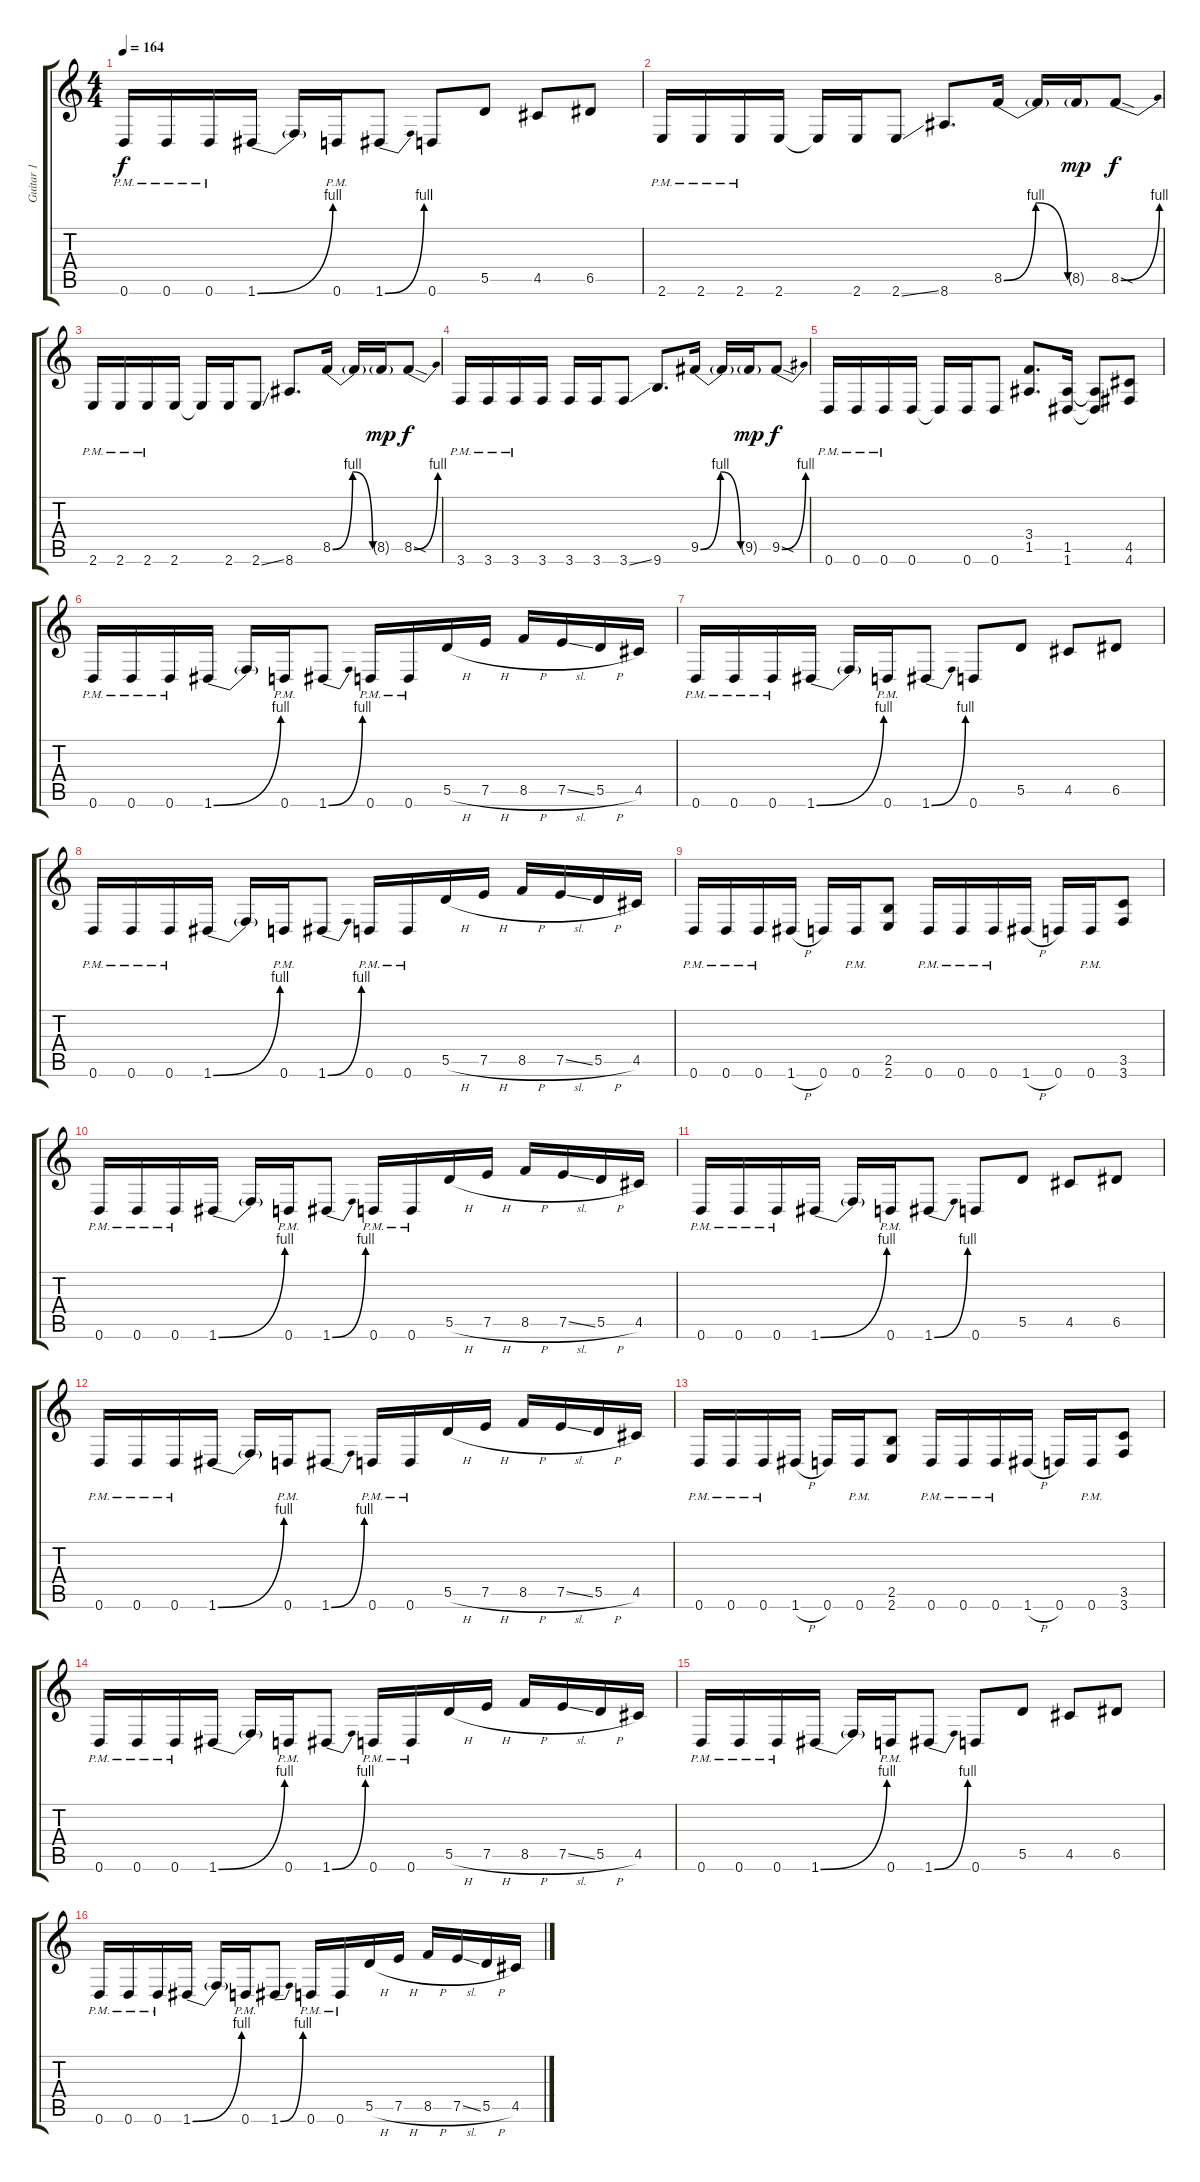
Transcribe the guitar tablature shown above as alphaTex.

\track ("Guitar 1" "Guitar 1") {instrument distortionguitar}
\staff {score tabs}
\tuning (E4 B3 G3 D3 A2 D2) {hide}
\ts (4 4)
\tempo 164
\clef g2
\ks c
0.6{pm}.16{dy f} 0.6{pm}.16 0.6{pm}.16 1.6{be (bend 0 0 60 4)}.16 1.6{t}.16 0.6{pm}.16 1.6{be (bend 0 0 60 4)}.8 0.6.8 5.5.8 4.5.8 6.5.8 |
2.6{pm}.16 2.6{pm}.16 2.6{pm}.16 2.6.16 2.6{t}.16 2.6.16 2.6{ss}.8 8.6.8{d} 8.5{be (bendrelease 0 0 15 4 15 4 60 0)}.16 8.5{t}.16 8.5{g}.16{dy mp} 8.5{be (bend 0 0 60 4) sod}.8{dy f} |
2.6{pm}.16 2.6{pm}.16 2.6{pm}.16 2.6.16 2.6{t}.16 2.6.16 2.6{ss}.8 8.6.8{d} 8.5{be (bendrelease 0 0 15 4 15 4 60 0)}.16 8.5{t}.16 8.5{g}.16{dy mp} 8.5{be (bend 0 0 60 4) sod}.8{dy f} |
3.6{pm}.16 3.6{pm}.16 3.6{pm}.16 3.6.16 3.6.16 3.6.16 3.6{ss}.8 9.6.8{d} 9.5{be (bendrelease 0 0 15 4 15 4 60 0)}.16 9.5{t}.16 9.5{g}.16{dy mp} 9.5{be (bend 0 0 60 4) sod}.8{dy f} |
0.6{pm}.16 0.6{pm}.16 0.6{pm}.16 0.6.16 0.6{t}.16 0.6.16 0.6.8 (3.4 1.5).8{d} (1.5 1.6).16 (1.5{t} 1.6{t}).8 (4.5 4.6).8 |
0.6{pm}.16 0.6{pm}.16 0.6{pm}.16 1.6{be (bend 0 0 60 4)}.16 1.6{t}.16 0.6{pm}.16 1.6{be (bend 0 0 60 4)}.8 0.6{pm}.16 0.6{pm}.16 5.5{h}.16 7.5{h}.16 8.5{h}.16 7.5{sl}.16 5.5{h}.16 4.5.16 |
0.6{pm}.16 0.6{pm}.16 0.6{pm}.16 1.6{be (bend 0 0 60 4)}.16 1.6{t}.16 0.6{pm}.16 1.6{be (bend 0 0 60 4)}.8 0.6.8 5.5.8 4.5.8 6.5.8 |
0.6{pm}.16 0.6{pm}.16 0.6{pm}.16 1.6{be (bend 0 0 60 4)}.16 1.6{t}.16 0.6{pm}.16 1.6{be (bend 0 0 60 4)}.8 0.6{pm}.16 0.6{pm}.16 5.5{h}.16 7.5{h}.16 8.5{h}.16 7.5{sl}.16 5.5{h}.16 4.5.16 |
0.6{pm}.16 0.6{pm}.16 0.6{pm}.16 1.6{h}.16 0.6.16 0.6{pm}.16 (2.5 2.6).8 0.6{pm}.16 0.6{pm}.16 0.6{pm}.16 1.6{h}.16 0.6.16 0.6{pm}.16 (3.5 3.6).8 |
0.6{pm}.16 0.6{pm}.16 0.6{pm}.16 1.6{be (bend 0 0 60 4)}.16 1.6{t}.16 0.6{pm}.16 1.6{be (bend 0 0 60 4)}.8 0.6{pm}.16 0.6{pm}.16 5.5{h}.16 7.5{h}.16 8.5{h}.16 7.5{sl}.16 5.5{h}.16 4.5.16 |
0.6{pm}.16 0.6{pm}.16 0.6{pm}.16 1.6{be (bend 0 0 60 4)}.16 1.6{t}.16 0.6{pm}.16 1.6{be (bend 0 0 60 4)}.8 0.6.8 5.5.8 4.5.8 6.5.8 |
0.6{pm}.16 0.6{pm}.16 0.6{pm}.16 1.6{be (bend 0 0 60 4)}.16 1.6{t}.16 0.6{pm}.16 1.6{be (bend 0 0 60 4)}.8 0.6{pm}.16 0.6{pm}.16 5.5{h}.16 7.5{h}.16 8.5{h}.16 7.5{sl}.16 5.5{h}.16 4.5.16 |
0.6{pm}.16 0.6{pm}.16 0.6{pm}.16 1.6{h}.16 0.6.16 0.6{pm}.16 (2.5 2.6).8 0.6{pm}.16 0.6{pm}.16 0.6{pm}.16 1.6{h}.16 0.6.16 0.6{pm}.16 (3.5 3.6).8 |
0.6{pm}.16 0.6{pm}.16 0.6{pm}.16 1.6{be (bend 0 0 60 4)}.16 1.6{t}.16 0.6{pm}.16 1.6{be (bend 0 0 60 4)}.8 0.6{pm}.16 0.6{pm}.16 5.5{h}.16 7.5{h}.16 8.5{h}.16 7.5{sl}.16 5.5{h}.16 4.5.16 |
0.6{pm}.16 0.6{pm}.16 0.6{pm}.16 1.6{be (bend 0 0 60 4)}.16 1.6{t}.16 0.6{pm}.16 1.6{be (bend 0 0 60 4)}.8 0.6.8 5.5.8 4.5.8 6.5.8 |
0.6{pm}.16 0.6{pm}.16 0.6{pm}.16 1.6{be (bend 0 0 60 4)}.16 1.6{t}.16 0.6{pm}.16 1.6{be (bend 0 0 60 4)}.8 0.6{pm}.16 0.6{pm}.16 5.5{h}.16 7.5{h}.16 8.5{h}.16 7.5{sl}.16 5.5{h}.16 4.5.16
